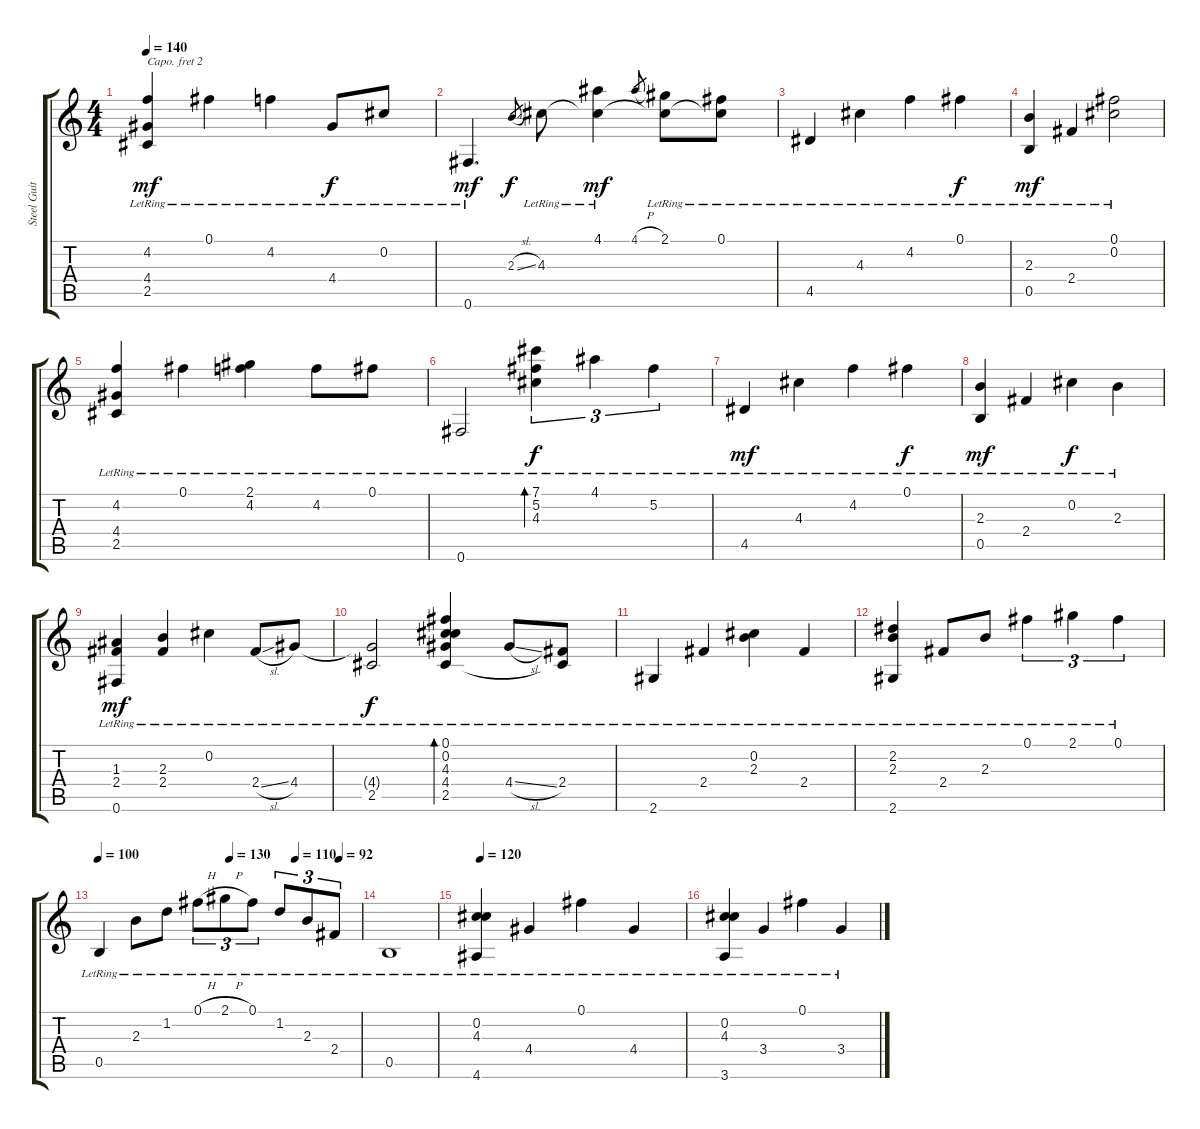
\track ("Steel Guitar" "Steel Guit") {instrument acousticguitarsteel}
\staff {score tabs}
\capo 2
\tuning (E4 B3 G3 D3 A2 E2) {hide}
\ts (4 4)
\tempo 140
\clef g2
\ks c
(4.2{lr} 4.4{lr} 2.5{lr}).4{dy mf} 0.1{lr}.4 4.2{lr}.4 4.4{lr}.8{dy f} 0.2{lr}.8 |
0.6{lr}.4{d dy mf} 2.3{sl}.8{gr dy f} 4.3{lr}.8 (4.1{lr} 4.3{t}).4{dy mf} 4.1{h}.8{gr} (2.1{lr} 4.3{t}).8 (0.1{lr} 4.3{t}).8 |
4.5{lr}.4 4.3{lr}.4 4.2{lr}.4 0.1{lr}.4{dy f} |
(2.3{lr} 0.5{lr}).4{dy mf} 2.4{lr}.4 (0.1{lr} 0.2{lr}).2 |
(4.2{lr} 4.4{lr} 2.5{lr}).4 0.1{lr}.4 (2.1{lr} 4.2{lr}).4 4.2{lr}.8 0.1{lr}.8 |
0.6{lr}.2 (7.1{lr} 5.2{lr} 4.3{lr}).4{tu (3 2) bd 240 dy f} 4.1{lr}.4{tu (3 2)} 5.2{lr}.4{tu (3 2)} |
4.5{lr}.4{dy mf} 4.3{lr}.4 4.2{lr}.4 0.1{lr}.4{dy f} |
(2.3{lr} 0.5{lr}).4{dy mf} 2.4{lr}.4 0.2{lr}.4{dy f} 2.3{lr}.4 |
(1.3{lr} 2.4{lr} 0.6{lr}).4{dy mf} (2.3{lr} 2.4{lr}).4 0.2{lr}.4 2.4{sl lr}.8 4.4{lr}.8 |
(4.4{t} 2.5{lr}).2{dy f} (0.1{lr} 0.2{lr} 4.3{lr} 4.4{lr} 2.5{lr}).4{bd 120} 4.4{sl lr}.8 (2.4{lr} 2.5{t}).8 |
2.6{lr}.4 2.4{lr}.4 (0.2{lr} 2.3{lr}).4 2.4{lr}.4 |
(2.2{lr} 2.3{lr} 2.6{lr}).4 2.4{lr}.8 2.3{lr}.8 0.1{lr}.4{tu (3 2)} 2.1{lr}.4{tu (3 2)} 0.1{lr}.4{tu (3 2)} |
\tempo 100
\tempo (130 0.5)
\tempo (110 0.75)
\tempo (92 0.9166666666666666)
0.5{lr}.4 2.3{lr}.8 1.2{lr}.8 0.1{h lr}.8{tu (3 2)} 2.1{h lr}.8{tu (3 2)} 0.1{lr}.8{tu (3 2)} 1.2{lr}.8{tu (3 2)} 2.3{lr}.8{tu (3 2)} 2.4{lr}.8{tu (3 2)} |
0.5{lr}.1 |
\tempo 120
(0.2{lr} 4.3{lr} 4.6{lr}).4 4.4{lr}.4 0.1{lr}.4 4.4{lr}.4 |
(0.2{lr} 4.3{lr} 3.6{lr}).4 3.4{lr}.4 0.1{lr}.4 3.4{lr}.4
